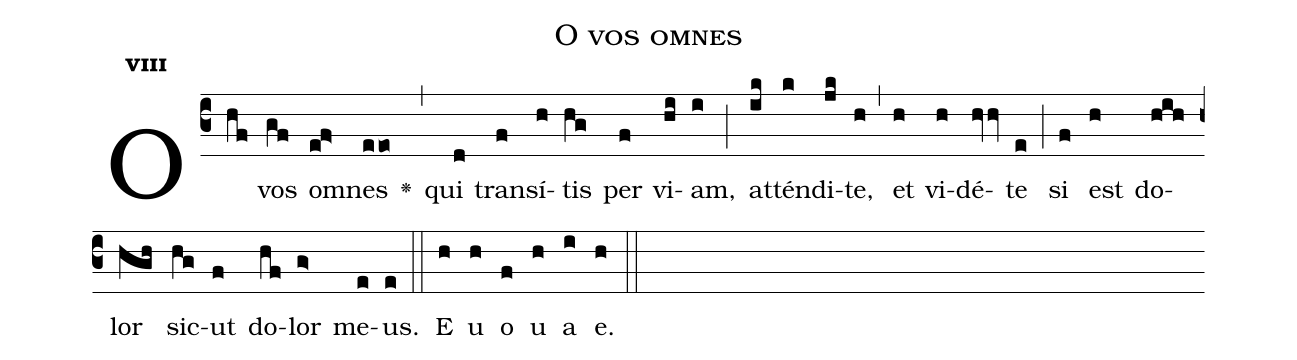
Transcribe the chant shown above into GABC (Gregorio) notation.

name:O vos omnes;
office-part:Antiphona;
mode:8;
%%
initial-style: 1;
name: O vos omnes
book: Antiphonae & Responsoria/Tomus II, p. 132;
occasion: Hebdomada Sancta Feria VI in Passione Domini;
office-part: Sexta Ant 1;
user-notes: ;
commentary: ;
annotation: 8c;
centering-scheme: english;
fontsize: 12;
font: OFLSortsMillGoudy;
height: 11;
width: 4.5;
%%
(c3)O(hf) vos(gf) om(ef>)nes(eeo) <v>\greheightstar</v>(,) qui(d) tran(f)sí(h)tis(hg) per(f) vi(hi)am,(i) (;) at(ik)tén(k)di(jk)te,(h) (,) et(h) vi(h)dé(hvv)te(e) (;) si(f) est(h) do(hih)lor(hgh) sic(hg)ut(f) do(hf)lor(g>) me(e)us.(e) (::)
E(h) u(h) o(f) u(h) a(i) e.(h) (::)
